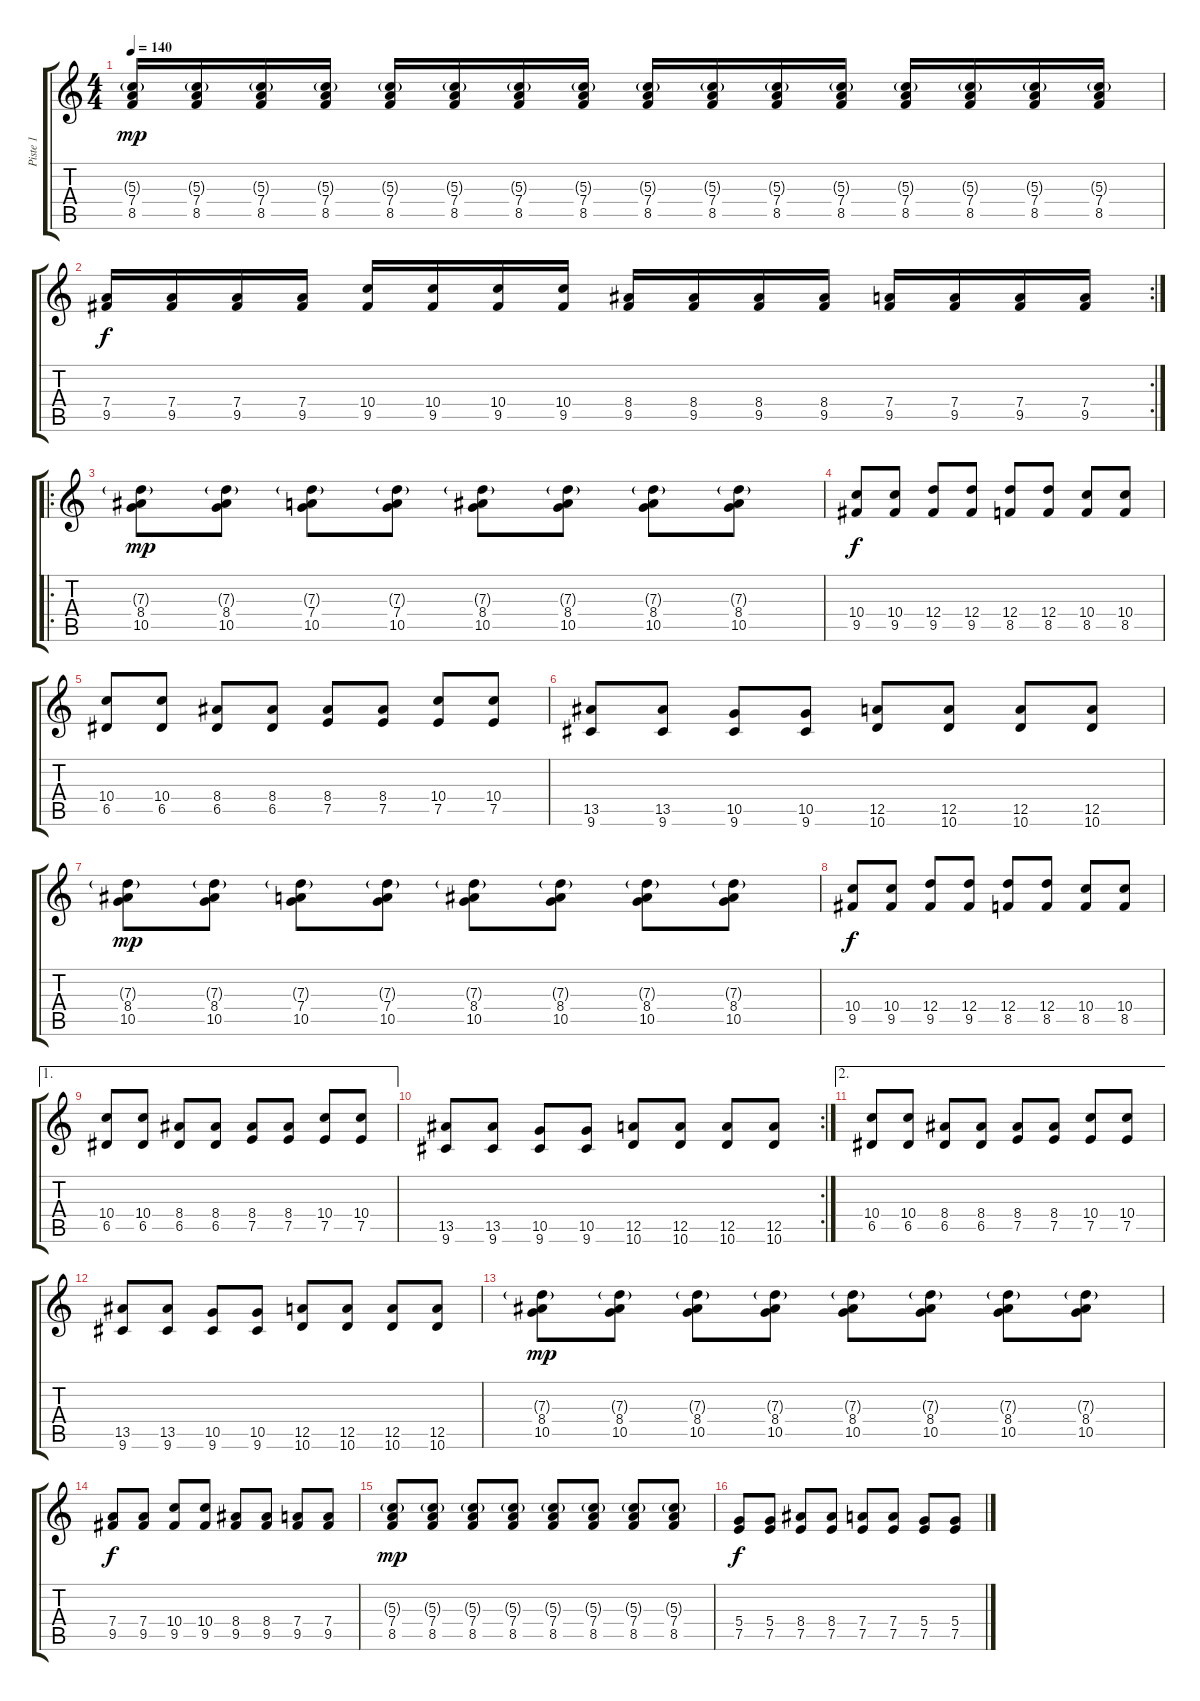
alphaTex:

\track ("Piste 1" "Piste 1") {instrument overdrivenguitar}
\staff {score tabs}
\tuning (E4 B3 G3 D3 A2 E2) {hide}
\ts (4 4)
\tempo 140
\clef g2
\ks c
(5.3{g} 7.4 8.5).16{dy mp} (5.3{g} 7.4 8.5).16 (5.3{g} 7.4 8.5).16 (5.3{g} 7.4 8.5).16 (5.3{g} 7.4 8.5).16 (5.3{g} 7.4 8.5).16 (5.3{g} 7.4 8.5).16 (5.3{g} 7.4 8.5).16 (5.3{g} 7.4 8.5).16 (5.3{g} 7.4 8.5).16 (5.3{g} 7.4 8.5).16 (5.3{g} 7.4 8.5).16 (5.3{g} 7.4 8.5).16 (5.3{g} 7.4 8.5).16 (5.3{g} 7.4 8.5).16 (5.3{g} 7.4 8.5).16 |
\rc 2
(7.4 9.5).16{dy f} (7.4 9.5).16 (7.4 9.5).16 (7.4 9.5).16 (10.4 9.5).16 (10.4 9.5).16 (10.4 9.5).16 (10.4 9.5).16 (8.4 9.5).16 (8.4 9.5).16 (8.4 9.5).16 (8.4 9.5).16 (7.4 9.5).16 (7.4 9.5).16 (7.4 9.5).16 (7.4 9.5).16 |
\ro
(7.3{g} 8.4 10.5).8{dy mp} (7.3{g} 8.4 10.5).8 (7.3{g} 7.4 10.5).8 (7.3{g} 7.4 10.5).8 (7.3{g} 8.4 10.5).8 (7.3{g} 8.4 10.5).8 (7.3{g} 8.4 10.5).8 (7.3{g} 8.4 10.5).8 |
(10.4 9.5).8{dy f} (10.4 9.5).8 (12.4 9.5).8 (12.4 9.5).8 (12.4 8.5).8 (12.4 8.5).8 (10.4 8.5).8 (10.4 8.5).8 |
(10.4 6.5).8 (10.4 6.5).8 (8.4 6.5).8 (8.4 6.5).8 (8.4 7.5).8 (8.4 7.5).8 (10.4 7.5).8 (10.4 7.5).8 |
(13.5 9.6).8 (13.5 9.6).8 (10.5 9.6).8 (10.5 9.6).8 (12.5 10.6).8 (12.5 10.6).8 (12.5 10.6).8 (12.5 10.6).8 |
(7.3{g} 8.4 10.5).8{dy mp} (7.3{g} 8.4 10.5).8 (7.3{g} 7.4 10.5).8 (7.3{g} 7.4 10.5).8 (7.3{g} 8.4 10.5).8 (7.3{g} 8.4 10.5).8 (7.3{g} 8.4 10.5).8 (7.3{g} 8.4 10.5).8 |
(10.4 9.5).8{dy f} (10.4 9.5).8 (12.4 9.5).8 (12.4 9.5).8 (12.4 8.5).8 (12.4 8.5).8 (10.4 8.5).8 (10.4 8.5).8 |
\ae 1
(10.4 6.5).8 (10.4 6.5).8 (8.4 6.5).8 (8.4 6.5).8 (8.4 7.5).8 (8.4 7.5).8 (10.4 7.5).8 (10.4 7.5).8 |
\rc 2
(13.5 9.6).8 (13.5 9.6).8 (10.5 9.6).8 (10.5 9.6).8 (12.5 10.6).8 (12.5 10.6).8 (12.5 10.6).8 (12.5 10.6).8 |
\ae 2
(10.4 6.5).8 (10.4 6.5).8 (8.4 6.5).8 (8.4 6.5).8 (8.4 7.5).8 (8.4 7.5).8 (10.4 7.5).8 (10.4 7.5).8 |
(13.5 9.6).8 (13.5 9.6).8 (10.5 9.6).8 (10.5 9.6).8 (12.5 10.6).8 (12.5 10.6).8 (12.5 10.6).8 (12.5 10.6).8 |
(7.3{g} 8.4 10.5).8{dy mp} (7.3{g} 8.4 10.5).8 (7.3{g} 8.4 10.5).8 (7.3{g} 8.4 10.5).8 (7.3{g} 8.4 10.5).8 (7.3{g} 8.4 10.5).8 (7.3{g} 8.4 10.5).8 (7.3{g} 8.4 10.5).8 |
(7.4 9.5).8{dy f} (7.4 9.5).8 (10.4 9.5).8 (10.4 9.5).8 (8.4 9.5).8 (8.4 9.5).8 (7.4 9.5).8 (7.4 9.5).8 |
(5.3{g} 7.4 8.5).8{dy mp} (5.3{g} 7.4 8.5).8 (5.3{g} 7.4 8.5).8 (5.3{g} 7.4 8.5).8 (5.3{g} 7.4 8.5).8 (5.3{g} 7.4 8.5).8 (5.3{g} 7.4 8.5).8 (5.3{g} 7.4 8.5).8 |
(5.4 7.5).8{dy f} (5.4 7.5).8 (8.4 7.5).8 (8.4 7.5).8 (7.4 7.5).8 (7.4 7.5).8 (5.4 7.5).8 (5.4 7.5).8
